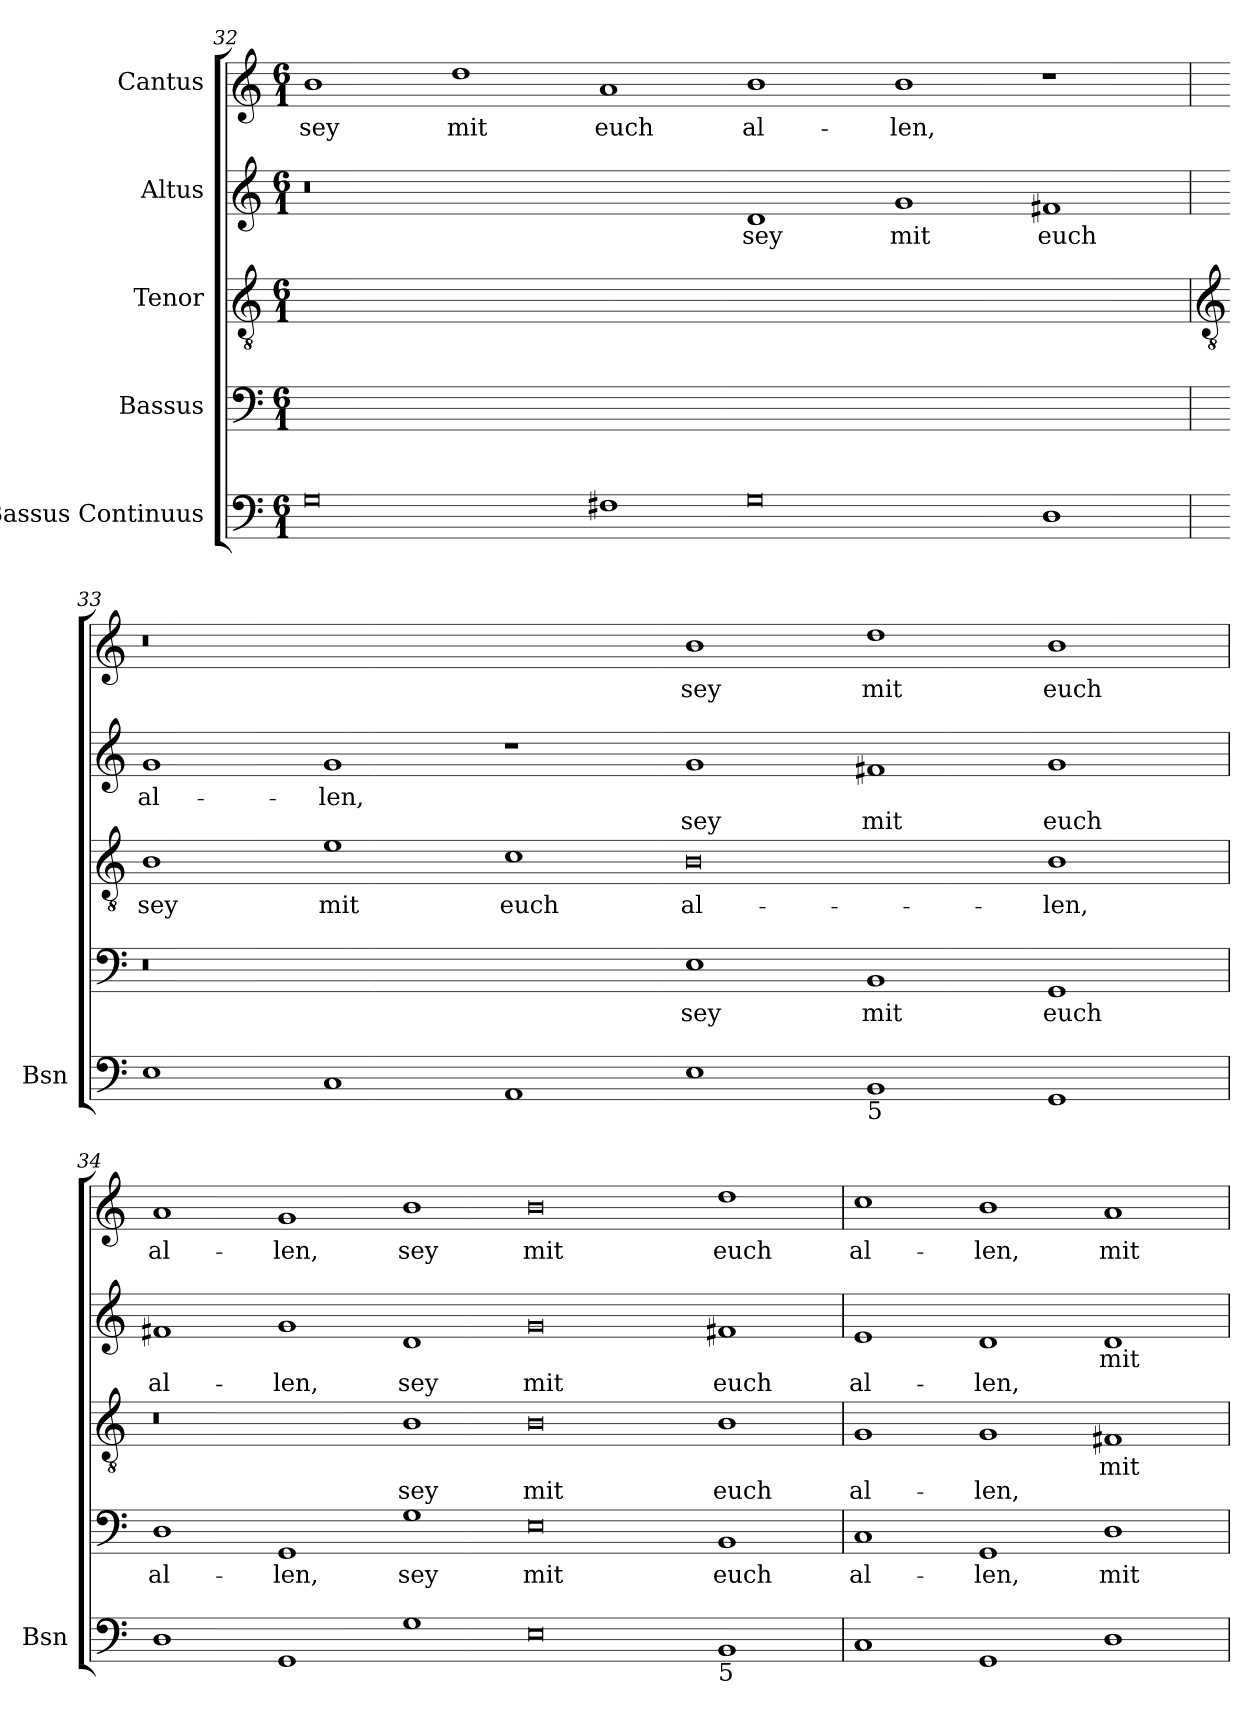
**kern	**kern	**text	**kern	**text	**text	**kern	**text	**text	**kern	**text
*part5	*part4	*part4	*part3	*part3	*part3	*part2	*part2	*part2	*part1	*part1
*staff5	*staff4	*staff4	*staff3	*staff3	*staff3	*staff2	*staff2	*staff2	*staff1	*staff1
*I"Bassus Continuus	*I"Bassus	*	*I"Tenor	*	*	*I"Altus	*	*	*I"Cantus	*
*I'Bsn	*	*	*	*	*	*	*	*	*	*
*clefF4	*clefF4	*	*clefGv2	*	*	*clefG2	*	*	*clefG2	*
*k[]	*k[]	*	*k[]	*	*	*k[]	*	*	*k[]	*
*C:	*C:	*	*C:	*	*	*C:	*	*	*C:	*
*M6/1	*M6/1	*	*M6/1	*	*	*M6/1	*	*	*M6/1	*
=32	=32	=32	=32	=32	=32	=32	=32	=32	=32	=32
!	!	!	!	!	!	!	!	!	!	!LO:LY:b
0G	00.ryy	.	00.ryy	.	.	0.r	.	.	1b	sey
!	!	!	!	!	!	!	!	!	!	!LO:LY:b
.	.	.	.	.	.	.	.	.	1dd	mit
!	!	!	!	!	!	!	!	!	!	!LO:LY:b
1F#X	.	.	.	.	.	.	.	.	1a	euch
!	!	!	!	!	!	!	!LO:LY:b	!	!	!LO:LY:b
0G	.	.	.	.	.	1d	sey	.	1b	al-
!	!	!	!	!	!	!	!LO:LY:b	!	!	!LO:LY:b
.	.	.	.	.	.	1g	mit	.	1b	-len,
!	!	!	!	!	!	!	!LO:LY:b	!	!	!
1D	.	.	.	.	.	1f#X	euch	.	1r	.
!!LO:LB:g=z
=33	=33	=33	=33	=33	=33	=33	=33	=33	=33	=33
*	*	*	*clefGv2	*	*	*	*	*	*	*
!	!	!	!	!LO:LY:b	!	!	!LO:LY:b	!	!	!
1E	0.r	.	1B	sey	.	1g	al-	.	0.r	.
!	!	!	!	!LO:LY:b	!	!	!LO:LY:b	!	!	!
1C	.	.	1e	mit	.	1g	-len,	.	.	.
!	!	!	!	!LO:LY:b	!	!	!	!	!	!
1AA	.	.	1c	euch	.	1r	.	.	.	.
!	!	!LO:LY:b	!	!LO:LY:b	!	!	!	!LO:LY:b	!	!LO:LY:b
1E	1E	sey	0B	al-	.	1g	.	sey	1b	sey
!LO:TX:b:t=5	!	!	!	!	!	!	!	!	!	!
!	!	!LO:LY:b	!	!	!	!	!	!LO:LY:b	!	!LO:LY:b
1BB	1BB	mit	.	.	.	1f#X	.	mit	1dd	mit
!	!	!LO:LY:b	!	!LO:LY:b	!	!	!	!LO:LY:b	!	!LO:LY:b
1GG	1GG	euch	1B	-len,	.	1g	.	euch	1b	euch
=34	=34	=34	=34	=34	=34	=34	=34	=34	=34	=34
!	!	!LO:LY:b	!	!	!	!	!	!LO:LY:b	!	!LO:LY:b
1D	1D	al-	0r	.	.	1f#X	.	al-	1a	al-
!	!	!LO:LY:b	!	!	!	!	!	!LO:LY:b	!	!LO:LY:b
1GG	1GG	-len,	.	.	.	1g	.	-len,	1g	-len,
!	!	!LO:LY:b	!	!	!LO:LY:b	!	!	!LO:LY:b	!	!LO:LY:b
1G	1G	sey	1B	.	sey	1d	.	sey	1b	sey
!	!	!LO:LY:b	!	!	!LO:LY:b	!	!	!LO:LY:b	!	!LO:LY:b
0E	0E	mit	0B	.	mit	0g	.	mit	0b	mit
!LO:TX:b:t=5	!	!	!	!	!	!	!	!	!	!
!	!	!LO:LY:b	!	!	!LO:LY:b	!	!	!LO:LY:b	!	!LO:LY:b
1BB	1BB	euch	1B	.	euch	1f#X	.	euch	1dd	euch
=35	=35	=35	=35	=35	=35	=35	=35	=35	=35	=35
!	!	!LO:LY:b	!	!	!LO:LY:b	!	!	!LO:LY:b	!	!LO:LY:b
1C	1C	al-	1G	.	al-	1e	.	al-	1cc	al-
!	!	!LO:LY:b	!	!	!LO:LY:b	!	!	!LO:LY:b	!	!LO:LY:b
1GG	1GG	-len,	1G	.	-len,	1d	.	-len,	1b	-len,
!	!	!LO:LY:b	!	!LO:LY:b	!	!	!LO:LY:b	!	!	!LO:LY:b
1D	1D	mit	1F#X	mit	.	1d	mit	.	1a	mit
=	=	=	=	=	=	=	=	=	=	=
*-	*-	*-	*-	*-	*-	*-	*-	*-	*-	*-
